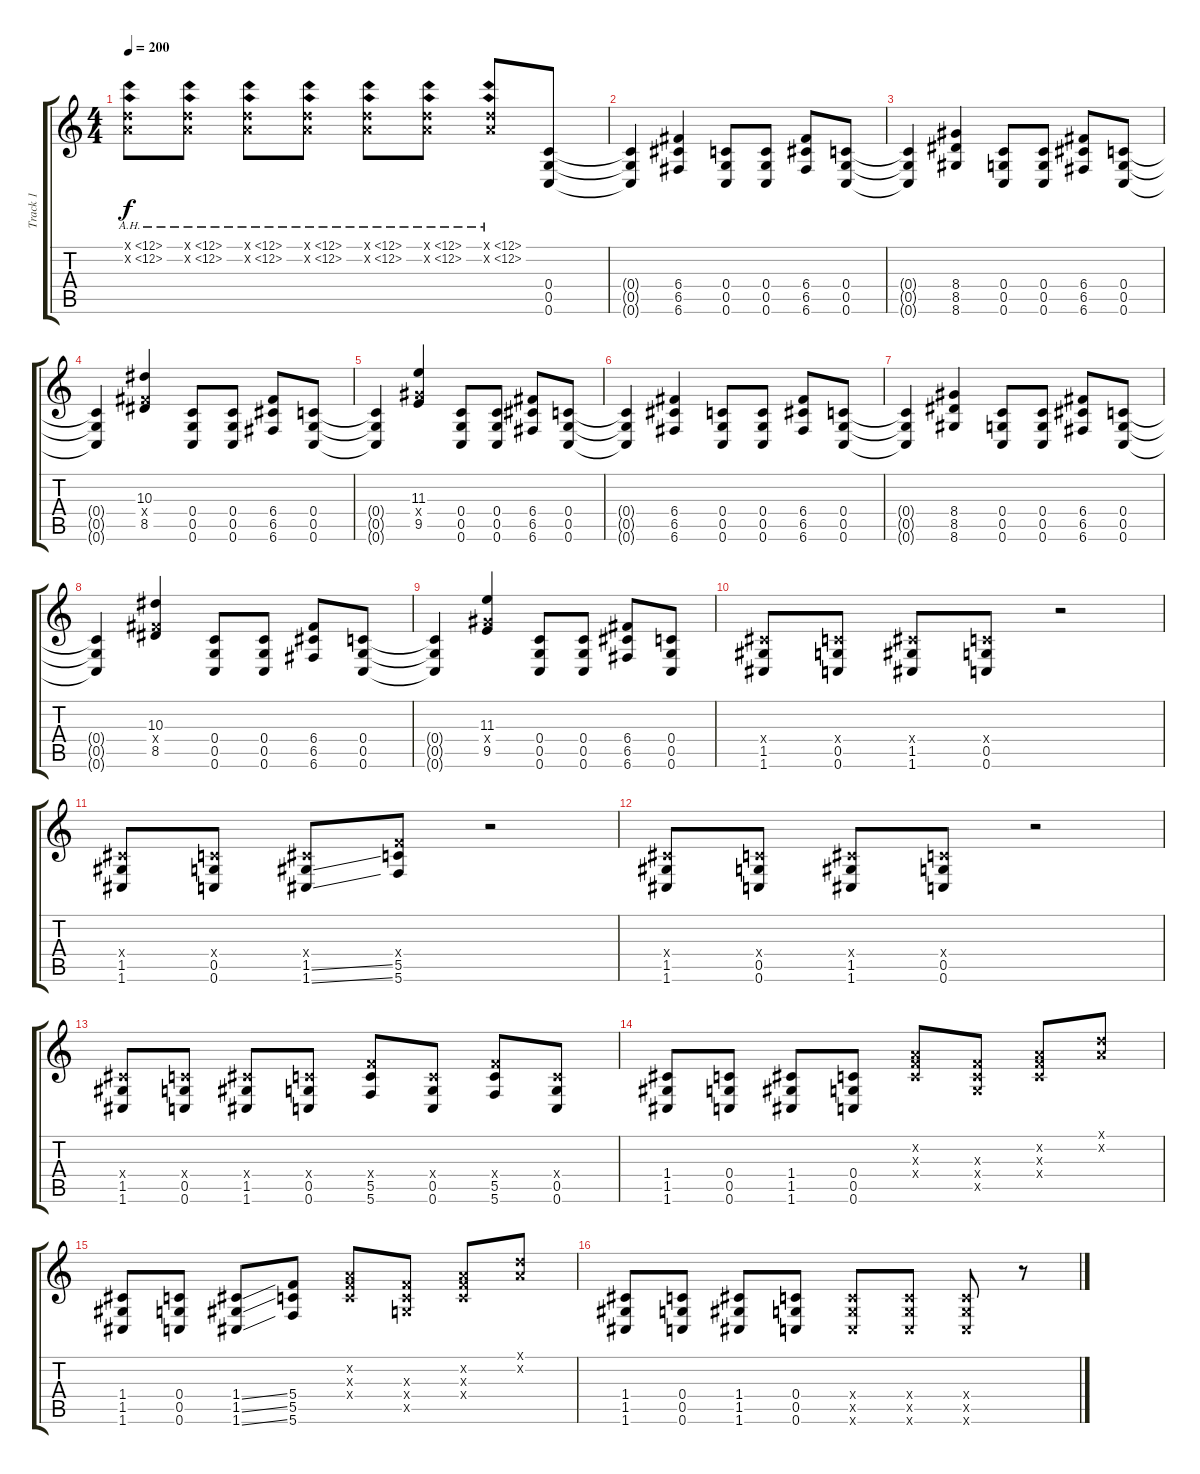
\track ("Track 1" "Track 1") {instrument overdrivenguitar}
\staff {score tabs}
\tuning (D4 A3 F3 C3 G2 C2) {hide}
\ts (4 4)
\tempo 200
\clef g2
\ks c
(0.1{ah 12 x} 0.2{ah 12 x}).8{dy f} (0.1{ah 12 x} 0.2{ah 12 x}).8 (0.1{ah 12 x} 0.2{ah 12 x}).8 (0.1{ah 12 x} 0.2{ah 12 x}).8 (0.1{ah 12 x} 0.2{ah 12 x}).8 (0.1{ah 12 x} 0.2{ah 12 x}).8 (0.1{ah 12 x} 0.2{ah 12 x}).8 (0.4 0.5 0.6).8 |
(0.4{t} 0.5{t} 0.6{t}).4 (6.4 6.5 6.6).4 (0.4 0.5 0.6).8 (0.4 0.5 0.6).8 (6.4 6.5 6.6).8 (0.4 0.5 0.6).8 |
(0.4{t} 0.5{t} 0.6{t}).4 (8.4 8.5 8.6).4 (0.4 0.5 0.6).8 (0.4 0.5 0.6).8 (6.4 6.5 6.6).8 (0.4 0.5 0.6).8 |
(0.4{t} 0.5{t} 0.6{t}).4 (10.3 6.4{x} 8.5).4 (0.4 0.5 0.6).8 (0.4 0.5 0.6).8 (6.4 6.5 6.6).8 (0.4 0.5 0.6).8 |
(0.4{t} 0.5{t} 0.6{t}).4 (11.3 8.4{x} 9.5).4 (0.4 0.5 0.6).8 (0.4 0.5 0.6).8 (6.4 6.5 6.6).8 (0.4 0.5 0.6).8 |
(0.4{t} 0.5{t} 0.6{t}).4 (6.4 6.5 6.6).4 (0.4 0.5 0.6).8 (0.4 0.5 0.6).8 (6.4 6.5 6.6).8 (0.4 0.5 0.6).8 |
(0.4{t} 0.5{t} 0.6{t}).4 (8.4 8.5 8.6).4 (0.4 0.5 0.6).8 (0.4 0.5 0.6).8 (6.4 6.5 6.6).8 (0.4 0.5 0.6).8 |
(0.4{t} 0.5{t} 0.6{t}).4 (10.3 6.4{x} 8.5).4 (0.4 0.5 0.6).8 (0.4 0.5 0.6).8 (6.4 6.5 6.6).8 (0.4 0.5 0.6).8 |
(0.4{t} 0.5{t} 0.6{t}).4 (11.3 8.4{x} 9.5).4 (0.4 0.5 0.6).8 (0.4 0.5 0.6).8 (6.4 6.5 6.6).8 (0.4 0.5 0.6).8 |
(1.4{x} 1.5 1.6).8 (0.4{x} 0.5 0.6).8 (1.4{x} 1.5 1.6).8 (0.4{x} 0.5 0.6).8 r.2 |
(1.4{x} 1.5 1.6).8 (0.4{x} 0.5 0.6).8 (1.4{x} 1.5{ss} 1.6{ss}).8 (5.4{x} 5.5 5.6).8 r.2 |
(1.4{x} 1.5 1.6).8 (0.4{x} 0.5 0.6).8 (1.4{x} 1.5 1.6).8 (0.4{x} 0.5 0.6).8 r.2 |
(1.4{x} 1.5 1.6).8 (0.4{x} 0.5 0.6).8 (1.4{x} 1.5 1.6).8 (0.4{x} 0.5 0.6).8 (5.4{x} 5.5 5.6).8 (0.4{x} 0.5 0.6).8 (5.4{x} 5.5 5.6).8 (0.4{x} 0.5 0.6).8 |
(1.4 1.5 1.6).8 (0.4 0.5 0.6).8 (1.4 1.5 1.6).8 (0.4 0.5 0.6).8 (0.2{x} 0.3{x} 0.4{x}).8 (0.3{x} 0.4{x} 0.5{x}).8 (0.2{x} 0.3{x} 0.4{x}).8 (0.1{x} 0.2{x}).8 |
(1.4 1.5 1.6).8 (0.4 0.5 0.6).8 (1.4{ss} 1.5{ss} 1.6{ss}).8 (5.4 5.5 5.6).8 (0.2{x} 0.3{x} 0.4{x}).8 (0.3{x} 0.4{x} 0.5{x}).8 (0.2{x} 0.3{x} 0.4{x}).8 (0.1{x} 0.2{x}).8 |
(1.4 1.5 1.6).8 (0.4 0.5 0.6).8 (1.4 1.5 1.6).8 (0.4 0.5 0.6).8 (0.4{x} 0.5{x} 0.6{x}).8 (0.4{x} 0.5{x} 0.6{x}).8 (0.4{x} 0.5{x} 0.6{x}).8 r.8
